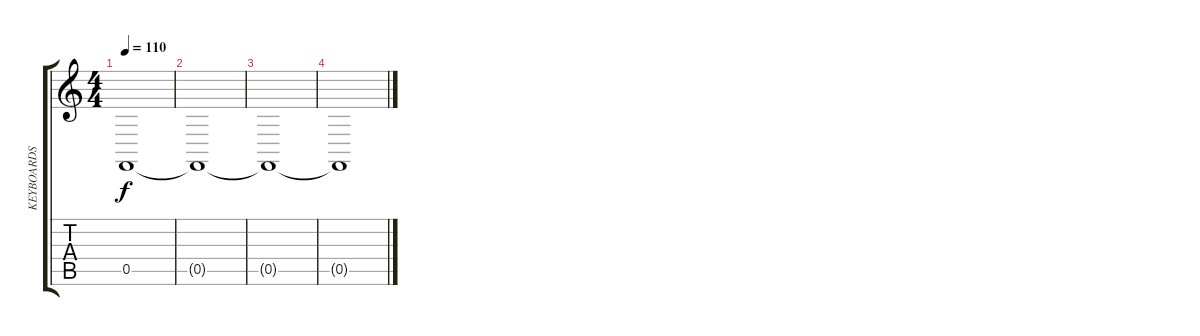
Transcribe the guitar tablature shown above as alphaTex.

\track ("KEYBOARDS" "KEYBOARDS") {instrument musicbox}
\staff {score tabs}
\tuning (C4 G3 Eb3 Bb2 F2 C2) {hide}
\ts (4 4)
\tempo 110
\clef g2
\ks c
0.5{t}.1{dy f} |
0.5{t}.1 |
0.5{t}.1 |
0.5{t}.1
